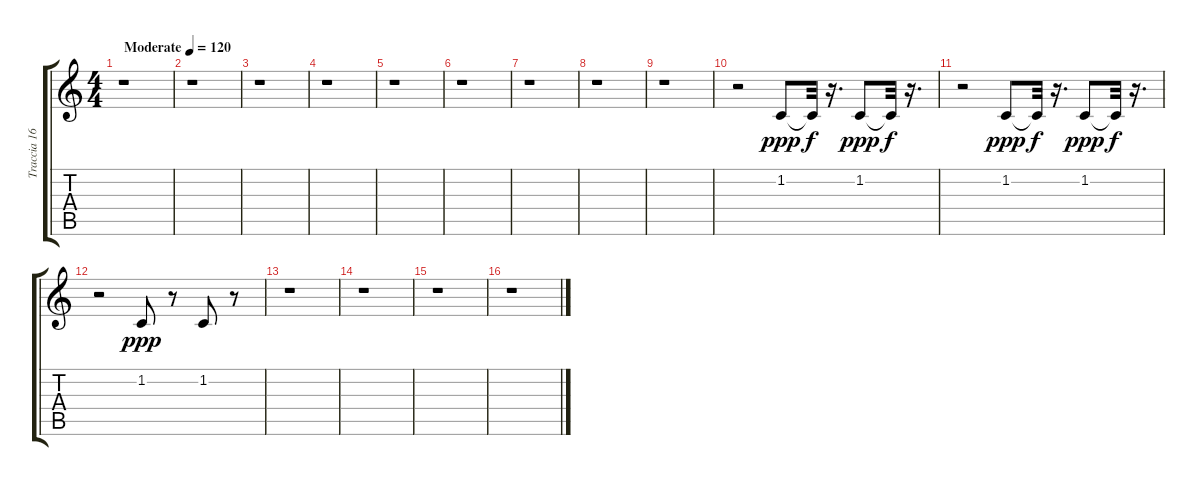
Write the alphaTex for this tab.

\track ("Traccia 16" "Traccia 16") {instrument acousticgrandpiano}
\staff {score tabs}
\tuning (E4 B3 G3 D3 A2 E2) {hide}
\ts (4 4)
\tempo (120 "Moderate")
\clef g2
\ks c
r.1{dy ppp instrument acousticgrandpiano} |
r.1 |
r.1 |
r.1 |
r.1 |
r.1 |
r.1 |
r.1 |
r.1 |
r.2 1.2.8 1.2{t}.32{dy f} r.16{d} 1.2.8{dy ppp} 1.2{t}.32{dy f} r.16{d} |
r.2 1.2.8{dy ppp} 1.2{t}.32{dy f} r.16{d} 1.2.8{dy ppp} 1.2{t}.32{dy f} r.16{d} |
r.2 1.2.8{dy ppp} r.8 1.2.8 r.8 |
r.1 |
r.1 |
r.1 |
r.1
